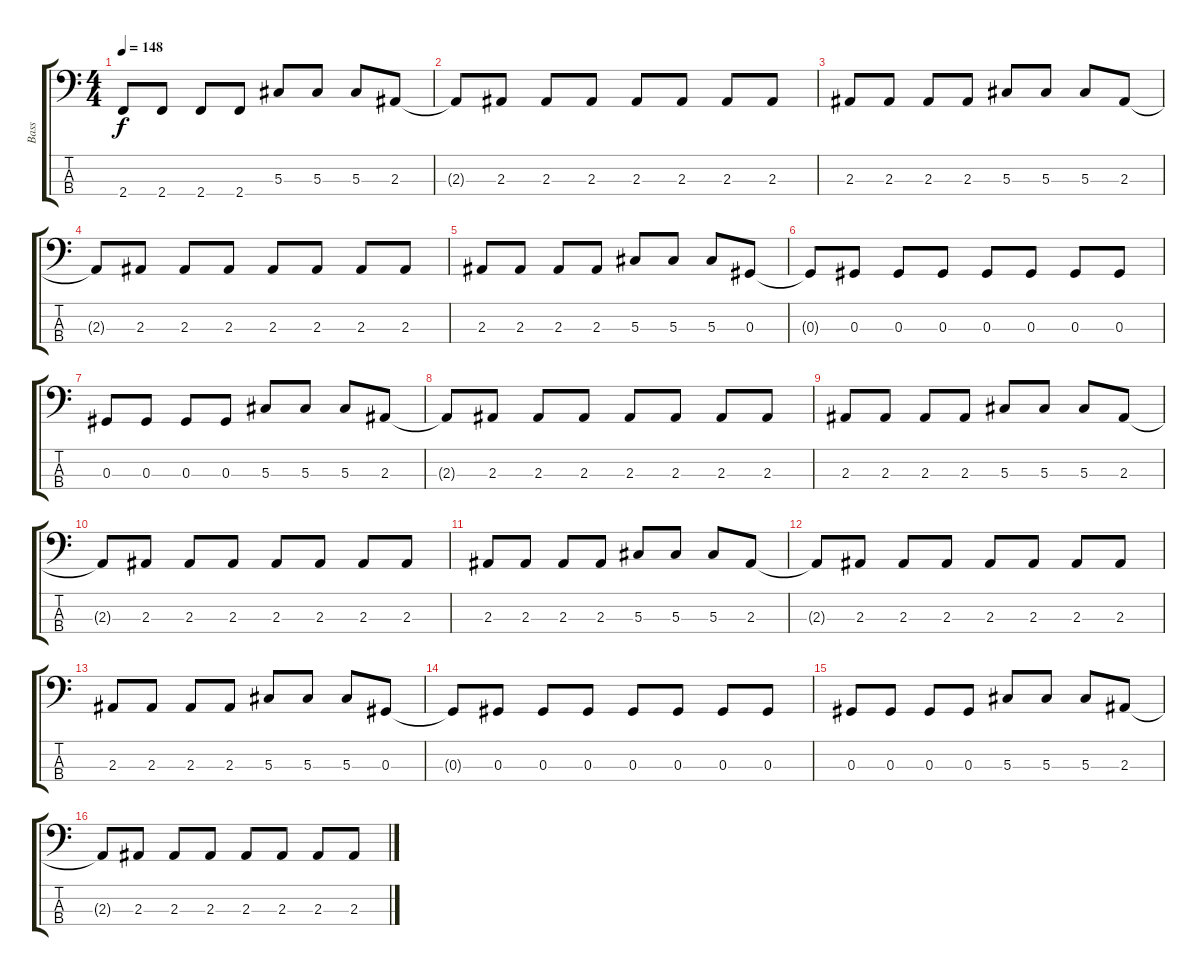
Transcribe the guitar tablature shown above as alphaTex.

\track ("Bass" "Bass") {instrument electricbasspick}
\staff {score tabs}
\tuning (Gb2 Db2 Ab1 Eb1) {hide}
\ts (4 4)
\tempo 148
\clef f4
\ks c
2.4.8{dy f} 2.4.8 2.4.8 2.4.8 5.3.8 5.3.8 5.3.8 2.3.8 |
2.3{t}.8 2.3.8 2.3.8 2.3.8 2.3.8 2.3.8 2.3.8 2.3.8 |
2.3.8 2.3.8 2.3.8 2.3.8 5.3.8 5.3.8 5.3.8 2.3.8 |
2.3{t}.8 2.3.8 2.3.8 2.3.8 2.3.8 2.3.8 2.3.8 2.3.8 |
2.3.8 2.3.8 2.3.8 2.3.8 5.3.8 5.3.8 5.3.8 0.3.8 |
0.3{t}.8 0.3.8 0.3.8 0.3.8 0.3.8 0.3.8 0.3.8 0.3.8 |
0.3.8 0.3.8 0.3.8 0.3.8 5.3.8 5.3.8 5.3.8 2.3.8 |
2.3{t}.8 2.3.8 2.3.8 2.3.8 2.3.8 2.3.8 2.3.8 2.3.8 |
2.3.8 2.3.8 2.3.8 2.3.8 5.3.8 5.3.8 5.3.8 2.3.8 |
2.3{t}.8 2.3.8 2.3.8 2.3.8 2.3.8 2.3.8 2.3.8 2.3.8 |
2.3.8 2.3.8 2.3.8 2.3.8 5.3.8 5.3.8 5.3.8 2.3.8 |
2.3{t}.8 2.3.8 2.3.8 2.3.8 2.3.8 2.3.8 2.3.8 2.3.8 |
2.3.8 2.3.8 2.3.8 2.3.8 5.3.8 5.3.8 5.3.8 0.3.8 |
0.3{t}.8 0.3.8 0.3.8 0.3.8 0.3.8 0.3.8 0.3.8 0.3.8 |
0.3.8 0.3.8 0.3.8 0.3.8 5.3.8 5.3.8 5.3.8 2.3.8 |
2.3{t}.8 2.3.8 2.3.8 2.3.8 2.3.8 2.3.8 2.3.8 2.3.8
